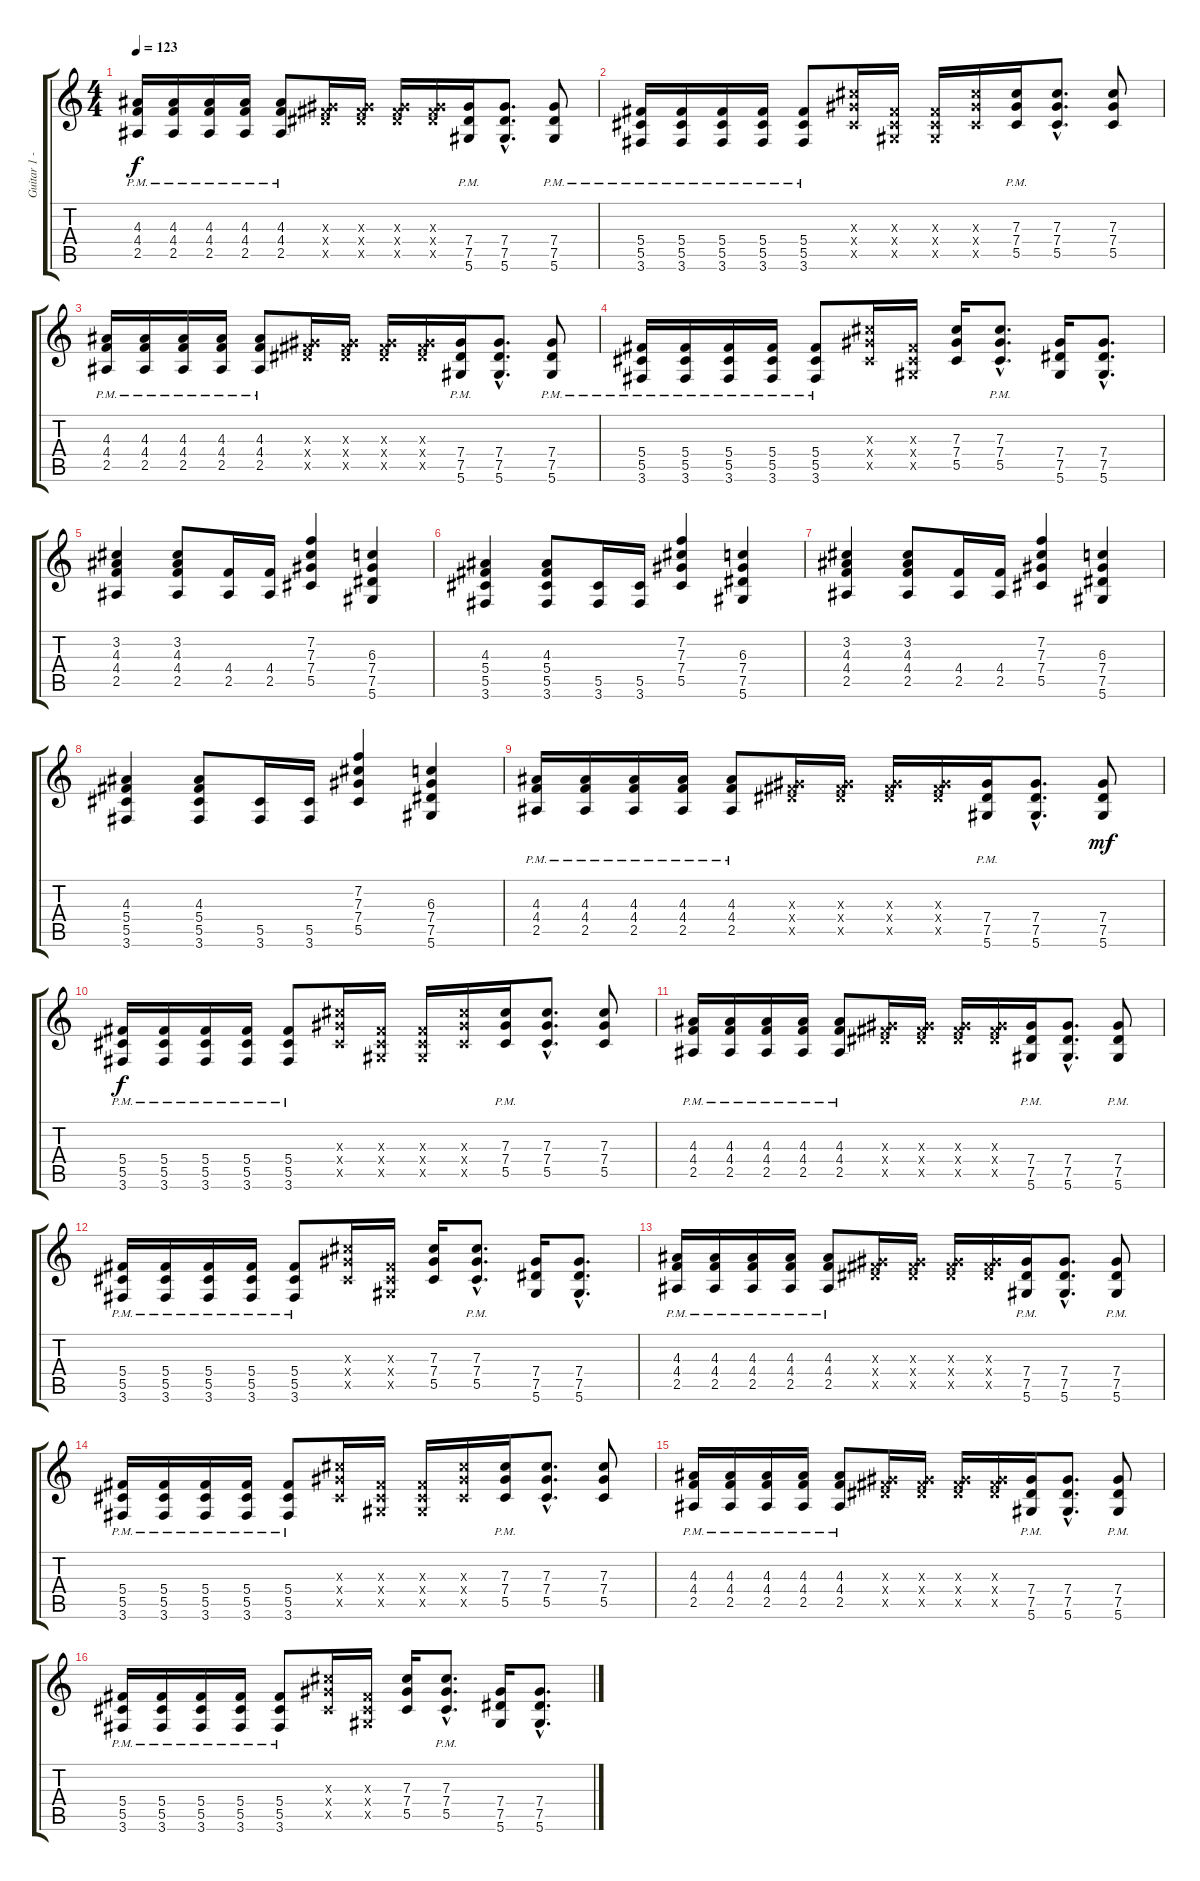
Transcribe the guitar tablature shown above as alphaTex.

\track ("Guitar 1 - Jade" "Guitar 1 -") {instrument overdrivenguitar}
\staff {score tabs}
\tuning (Eb4 Bb3 Gb3 Db3 Ab2 Eb2) {hide}
\ts (4 4)
\tempo 123
\clef g2
\ks c
(4.3{pm} 4.4{pm} 2.5{pm}).16{dy f} (4.3{pm} 4.4{pm} 2.5{pm}).16 (4.3{pm} 4.4{pm} 2.5{pm}).16 (4.3{pm} 4.4{pm} 2.5{pm}).16 (4.3{pm} 4.4{pm} 2.5{pm}).8 (0.3{x} 7.4{x} 7.5{x}).16 (0.3{x} 7.4{x} 7.5{x}).16 (0.3{x} 7.4{x} 7.5{x}).16 (0.3{x} 7.4{x} 7.5{x}).16 (7.4{pm} 7.5{pm} 5.6{pm}).16 (7.4{hac} 7.5{hac} 5.6{hac}).8{d} (7.4{pm} 7.5{pm} 5.6{pm}).8 |
(5.4{pm} 5.5{pm} 3.6{pm}).16 (5.4{pm} 5.5{pm} 3.6{pm}).16 (5.4{pm} 5.5{pm} 3.6{pm}).16 (5.4{pm} 5.5{pm} 3.6{pm}).16 (5.4{pm} 5.5{pm} 3.6{pm}).8 (7.3{x} 7.4{x} 5.5{x}).16 (0.3{x} 0.4{x} 0.5{x}).16 (0.3{x} 0.4{x} 0.5{x}).16 (7.3{x} 7.4{x} 5.5{x}).16 (7.3 7.4 5.5{pm}).16 (7.3{hac} 7.4{hac} 5.5{hac}).8{d} (7.3 7.4 5.5).8 |
(4.3{pm} 4.4{pm} 2.5{pm}).16 (4.3{pm} 4.4{pm} 2.5{pm}).16 (4.3{pm} 4.4{pm} 2.5{pm}).16 (4.3{pm} 4.4{pm} 2.5{pm}).16 (4.3{pm} 4.4{pm} 2.5{pm}).8 (0.3{x} 7.4{x} 7.5{x}).16 (0.3{x} 7.4{x} 7.5{x}).16 (0.3{x} 7.4{x} 7.5{x}).16 (0.3{x} 7.4{x} 7.5{x}).16 (7.4{pm} 7.5{pm} 5.6{pm}).16 (7.4{hac} 7.5{hac} 5.6{hac}).8{d} (7.4{pm} 7.5{pm} 5.6{pm}).8 |
(5.4{pm} 5.5{pm} 3.6{pm}).16 (5.4{pm} 5.5{pm} 3.6{pm}).16 (5.4{pm} 5.5{pm} 3.6{pm}).16 (5.4{pm} 5.5{pm} 3.6{pm}).16 (5.4{pm} 5.5{pm} 3.6{pm}).8 (7.3{x} 7.4{x} 5.5{x}).16 (0.3{x} 0.4{x} 0.5{x}).16 (7.3 7.4 5.5).16 (7.3{hac} 7.4{hac} 5.5{hac pm}).8{d} (7.4 7.5 5.6).16 (7.4{hac} 7.5{hac} 5.6{hac}).8{d} |
(3.2 4.3 4.4 2.5).4 (3.2 4.3 4.4 2.5).8 (4.4 2.5).16 (4.4 2.5).16 (7.2 7.3 7.4 5.5).4 (6.3 7.4 7.5 5.6).4 |
(4.3 5.4 5.5 3.6).4 (4.3 5.4 5.5 3.6).8 (5.5 3.6).16 (5.5 3.6).16 (7.2 7.3 7.4 5.5).4 (6.3 7.4 7.5 5.6).4 |
(3.2 4.3 4.4 2.5).4 (3.2 4.3 4.4 2.5).8 (4.4 2.5).16 (4.4 2.5).16 (7.2 7.3 7.4 5.5).4 (6.3 7.4 7.5 5.6).4 |
(4.3 5.4 5.5 3.6).4 (4.3 5.4 5.5 3.6).8 (5.5 3.6).16 (5.5 3.6).16 (7.2 7.3 7.4 5.5).4 (6.3 7.4 7.5 5.6).4 |
(4.3{pm} 4.4{pm} 2.5{pm}).16 (4.3{pm} 4.4{pm} 2.5{pm}).16 (4.3{pm} 4.4{pm} 2.5{pm}).16 (4.3{pm} 4.4{pm} 2.5{pm}).16 (4.3{pm} 4.4{pm} 2.5{pm}).8 (0.3{x} 7.4{x} 7.5{x}).16 (0.3{x} 7.4{x} 7.5{x}).16 (0.3{x} 7.4{x} 7.5{x}).16 (0.3{x} 7.4{x} 7.5{x}).16 (7.4{pm} 7.5{pm} 5.6{pm}).16 (7.4{hac} 7.5{hac} 5.6{hac}).8{d} (7.4 7.5 5.6).8{dy mf} |
(5.4{pm} 5.5{pm} 3.6{pm}).16{dy f} (5.4{pm} 5.5{pm} 3.6{pm}).16 (5.4{pm} 5.5{pm} 3.6{pm}).16 (5.4{pm} 5.5{pm} 3.6{pm}).16 (5.4{pm} 5.5{pm} 3.6{pm}).8 (7.3{x} 7.4{x} 5.5{x}).16 (0.3{x} 0.4{x} 0.5{x}).16 (0.3{x} 0.4{x} 0.5{x}).16 (7.3{x} 7.4{x} 5.5{x}).16 (7.3 7.4 5.5{pm}).16 (7.3{hac} 7.4{hac} 5.5{hac}).8{d} (7.3 7.4 5.5).8 |
(4.3{pm} 4.4{pm} 2.5{pm}).16 (4.3{pm} 4.4{pm} 2.5{pm}).16 (4.3{pm} 4.4{pm} 2.5{pm}).16 (4.3{pm} 4.4{pm} 2.5{pm}).16 (4.3{pm} 4.4{pm} 2.5{pm}).8 (0.3{x} 7.4{x} 7.5{x}).16 (0.3{x} 7.4{x} 7.5{x}).16 (0.3{x} 7.4{x} 7.5{x}).16 (0.3{x} 7.4{x} 7.5{x}).16 (7.4{pm} 7.5{pm} 5.6{pm}).16 (7.4{hac} 7.5{hac} 5.6{hac}).8{d} (7.4{pm} 7.5{pm} 5.6{pm}).8 |
(5.4{pm} 5.5{pm} 3.6{pm}).16 (5.4{pm} 5.5{pm} 3.6{pm}).16 (5.4{pm} 5.5{pm} 3.6{pm}).16 (5.4{pm} 5.5{pm} 3.6{pm}).16 (5.4{pm} 5.5{pm} 3.6{pm}).8 (7.3{x} 7.4{x} 5.5{x}).16 (0.3{x} 0.4{x} 0.5{x}).16 (7.3 7.4 5.5).16 (7.3{hac} 7.4{hac} 5.5{hac pm}).8{d} (7.4 7.5 5.6).16 (7.4{hac} 7.5{hac} 5.6{hac}).8{d} |
(4.3{pm} 4.4{pm} 2.5{pm}).16 (4.3{pm} 4.4{pm} 2.5{pm}).16 (4.3{pm} 4.4{pm} 2.5{pm}).16 (4.3{pm} 4.4{pm} 2.5{pm}).16 (4.3{pm} 4.4{pm} 2.5{pm}).8 (0.3{x} 7.4{x} 7.5{x}).16 (0.3{x} 7.4{x} 7.5{x}).16 (0.3{x} 7.4{x} 7.5{x}).16 (0.3{x} 7.4{x} 7.5{x}).16 (7.4{pm} 7.5{pm} 5.6{pm}).16 (7.4{hac} 7.5{hac} 5.6{hac}).8{d} (7.4{pm} 7.5{pm} 5.6{pm}).8 |
(5.4{pm} 5.5{pm} 3.6{pm}).16 (5.4{pm} 5.5{pm} 3.6{pm}).16 (5.4{pm} 5.5{pm} 3.6{pm}).16 (5.4{pm} 5.5{pm} 3.6{pm}).16 (5.4{pm} 5.5{pm} 3.6{pm}).8 (7.3{x} 7.4{x} 5.5{x}).16 (0.3{x} 0.4{x} 0.5{x}).16 (0.3{x} 0.4{x} 0.5{x}).16 (7.3{x} 7.4{x} 5.5{x}).16 (7.3 7.4 5.5{pm}).16 (7.3{hac} 7.4{hac} 5.5{hac}).8{d} (7.3 7.4 5.5).8 |
(4.3{pm} 4.4{pm} 2.5{pm}).16 (4.3{pm} 4.4{pm} 2.5{pm}).16 (4.3{pm} 4.4{pm} 2.5{pm}).16 (4.3{pm} 4.4{pm} 2.5{pm}).16 (4.3{pm} 4.4{pm} 2.5{pm}).8 (0.3{x} 7.4{x} 7.5{x}).16 (0.3{x} 7.4{x} 7.5{x}).16 (0.3{x} 7.4{x} 7.5{x}).16 (0.3{x} 7.4{x} 7.5{x}).16 (7.4{pm} 7.5{pm} 5.6{pm}).16 (7.4{hac} 7.5{hac} 5.6{hac}).8{d} (7.4{pm} 7.5{pm} 5.6{pm}).8 |
(5.4{pm} 5.5{pm} 3.6{pm}).16 (5.4{pm} 5.5{pm} 3.6{pm}).16 (5.4{pm} 5.5{pm} 3.6{pm}).16 (5.4{pm} 5.5{pm} 3.6{pm}).16 (5.4{pm} 5.5{pm} 3.6{pm}).8 (7.3{x} 7.4{x} 5.5{x}).16 (0.3{x} 0.4{x} 0.5{x}).16 (7.3 7.4 5.5).16 (7.3{hac} 7.4{hac} 5.5{hac pm}).8{d} (7.4 7.5 5.6).16 (7.4{hac} 7.5{hac} 5.6{hac}).8{d}
